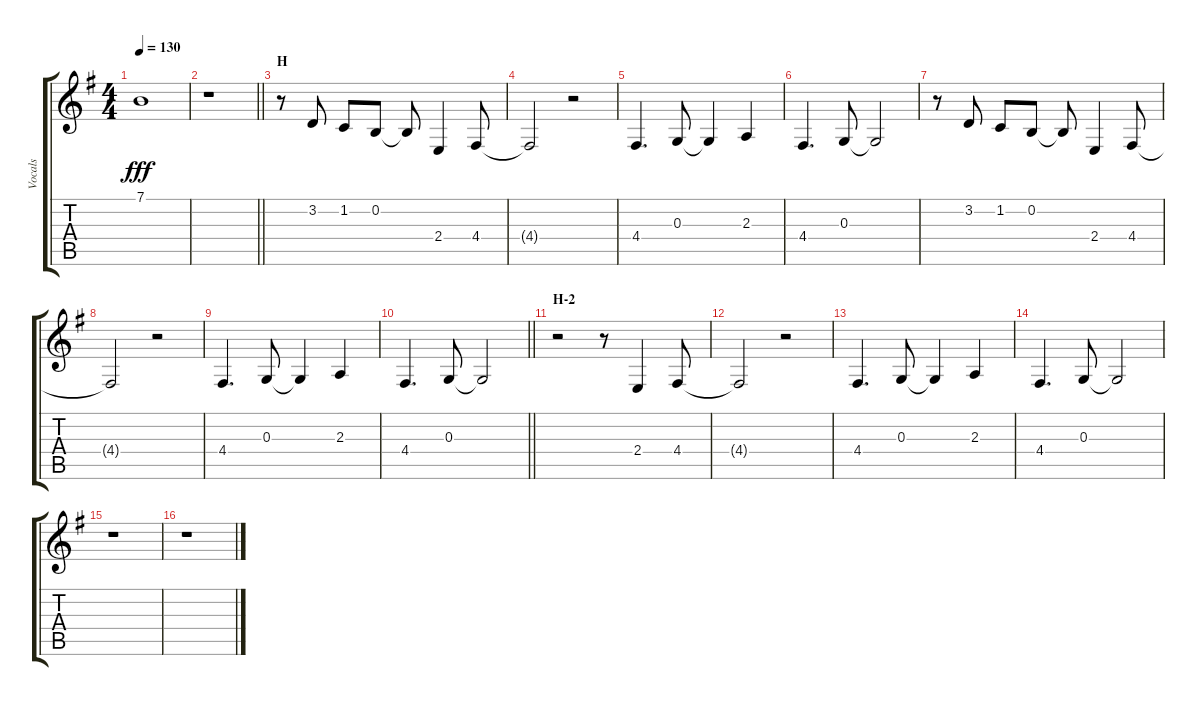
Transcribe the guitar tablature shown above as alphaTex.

\track ("Vocals" "Vocals") {instrument voiceoohs}
\staff {score tabs}
\tuning (E4 B3 G3 D3 A2 E2) {hide}
\ts (4 4)
\tempo 130
\clef g2
\ks g
7.1{t}.1{dy fff} |
\barLineRight lightlight
r.1 |
\section ("" "H")
r.8 3.2.8 1.2.8 0.2.8 0.2{t}.8 2.4.4 4.4.8 |
4.4{t}.2 r.2 |
4.4.4{d} 0.3.8 0.3{t}.4 2.3.4 |
4.4.4{d} 0.3.8 0.3{t}.2 |
r.8 3.2.8 1.2.8 0.2.8 0.2{t}.8 2.4.4 4.4.8 |
4.4{t}.2 r.2 |
4.4.4{d} 0.3.8 0.3{t}.4 2.3.4 |
\barLineRight lightlight
4.4.4{d} 0.3.8 0.3{t}.2 |
\section ("" "H-2")
r.2 r.8 2.4.4 4.4.8 |
4.4{t}.2 r.2 |
4.4.4{d} 0.3.8 0.3{t}.4 2.3.4 |
4.4.4{d} 0.3.8 0.3{t}.2 |
r.1 |
r.1
